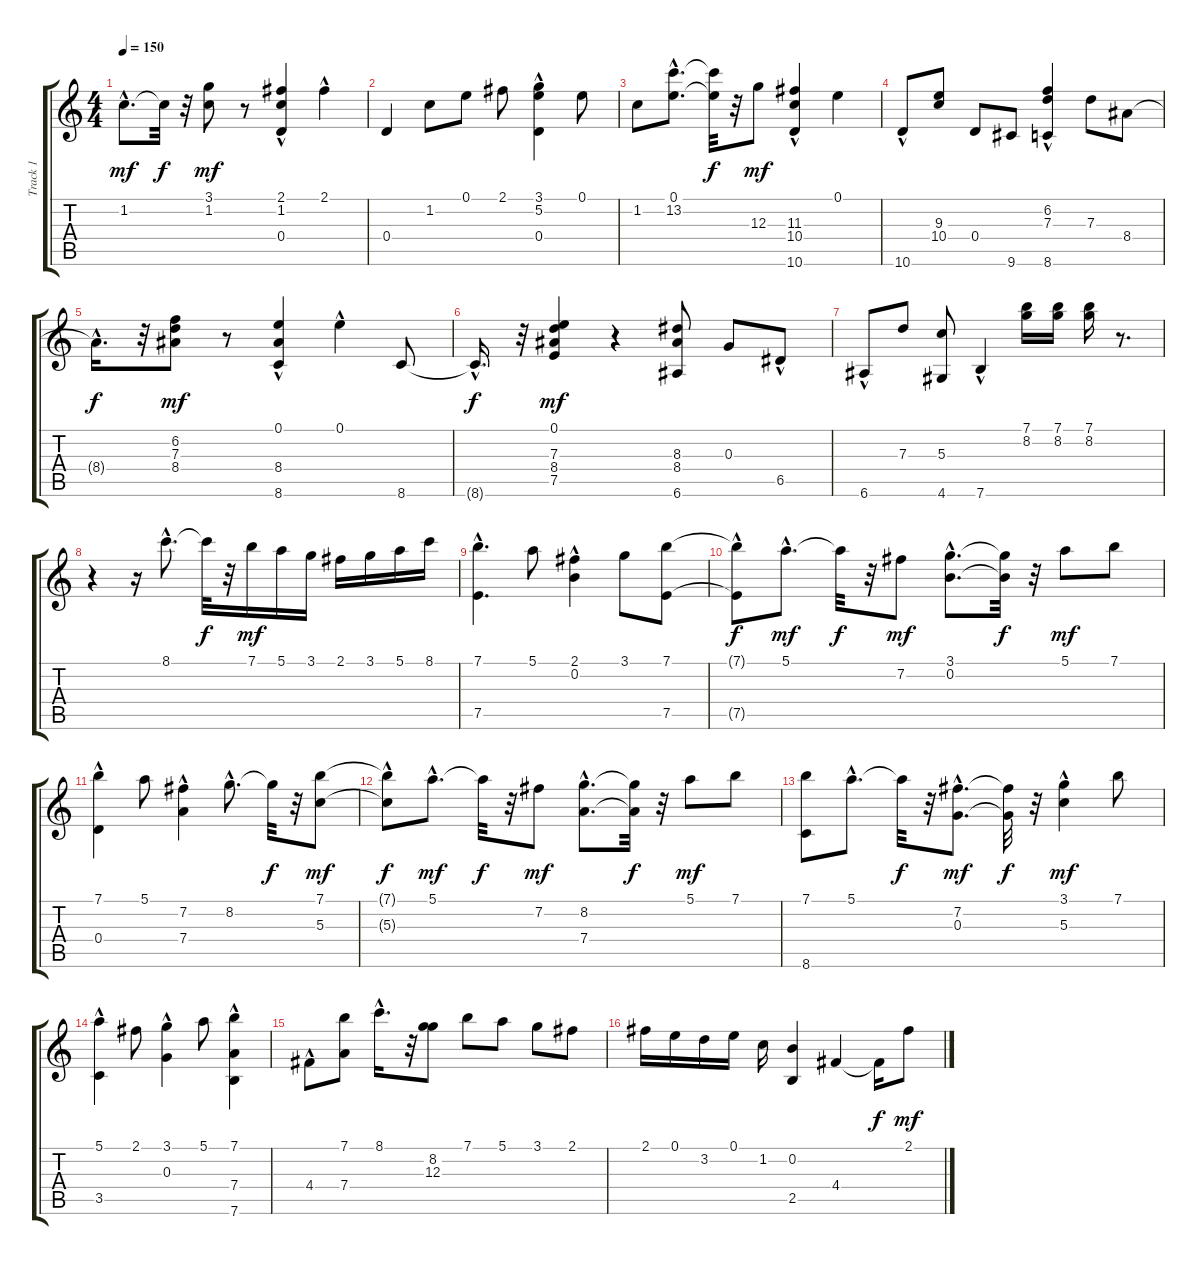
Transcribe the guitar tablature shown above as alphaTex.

\track ("Track 1" "Track 1") {instrument acousticguitarsteel}
\staff {score tabs}
\tuning (E4 B3 G3 D3 A2 E2) {hide}
\ts (4 4)
\tempo 150
\clef g2
\ks c
1.2{hac}.8{d dy mf} 1.2{t}.32{dy f} r.32 (3.1 1.2).8{dy mf} r.8 (2.1 1.2 0.4{hac}).4 2.1{hac}.4 |
0.4.4 1.2.8 0.1.8 2.1.8 (3.1{hac} 5.2{hac} 0.4{hac}).4 0.1.8 |
1.2.8 (0.1{hac} 13.2{hac}).8{d} (0.1{t} 13.2{t}).32{dy f} r.32 12.3.8{dy mf} (11.3 10.4 10.6{hac}).4 0.1.4 |
10.6{hac}.8 (9.3 10.4).8 0.4.8 9.6.8 (6.2 7.3 8.6{hac}).4 7.3.8 8.4.8 |
8.4{hac t}.16{d dy f} r.32 (6.2 7.3 8.4).8{dy mf} r.8 (0.1{hac} 8.4{hac} 8.6{hac}).4 0.1{hac}.4 8.6.8 |
8.6{hac t}.16{d dy f} r.32 (0.1 7.3 8.4 7.5).4{dy mf} r.4 (8.3 8.4 6.6).8 0.3.8 6.5{hac}.8 |
6.6{hac}.8 7.3.8 (5.3 4.6).8 7.6{hac}.4 (7.1 8.2).16 (7.1 8.2).16 (7.1 8.2).16 r.8{d} |
r.4 r.16 8.1{hac}.8{d} 8.1{t}.32{dy f} r.32 7.1.16{dy mf} 5.1.16 3.1.16 2.1.16 3.1.16 5.1.16 8.1.16 |
(7.1 7.5{hac}).4{d} 5.1.8 (2.1{hac} 0.2).4 3.1.8 (7.1 7.5).8 |
(7.1{t} 7.5{hac t}).8{dy f} 5.1{hac}.8{d dy mf} 5.1{t}.32{dy f} r.32 7.2.8{dy mf} (3.1{hac} 0.2{hac}).8{d} (3.1{t} 0.2{t}).32{dy f} r.32 5.1.8{dy mf} 7.1.8 |
(7.1{hac} 0.4).4 5.1.8 (7.2{hac} 7.4{hac}).4 8.2{hac}.8{d} 8.2{t}.32{dy f} r.32 (7.1 5.3).8{dy mf} |
(7.1{t} 5.3{hac t}).8{dy f} 5.1{hac}.8{d dy mf} 5.1{t}.32{dy f} r.32 7.2.8{dy mf} (8.2{hac} 7.4{hac}).8{d} (8.2{t} 7.4{t}).32{dy f} r.32 5.1.8{dy mf} 7.1.8 |
(7.1 8.6).8 5.1{hac}.8{d} 5.1{t}.32{dy f} r.32 (7.2{hac} 0.3{hac}).8{d dy mf} (7.2{t} 0.3{t}).32{dy f} r.32 (3.1{hac} 5.3).4{dy mf} 7.1.8 |
(5.1{hac} 3.5).4 2.1.8 (3.1{hac} 0.3).4 5.1.8 (7.1{hac} 7.4{hac} 7.6).4 |
4.4{hac}.8 (7.1 7.4).8 8.1{hac}.16{d} r.32 (8.2 12.3).8 7.1.8 5.1.8 3.1.8 2.1.8 |
2.1.16 0.1.16 3.2.16 0.1.16 1.2.16 (0.2 2.5).4 4.4.4 4.4{t}.16{dy f} 2.1.8{dy mf}
